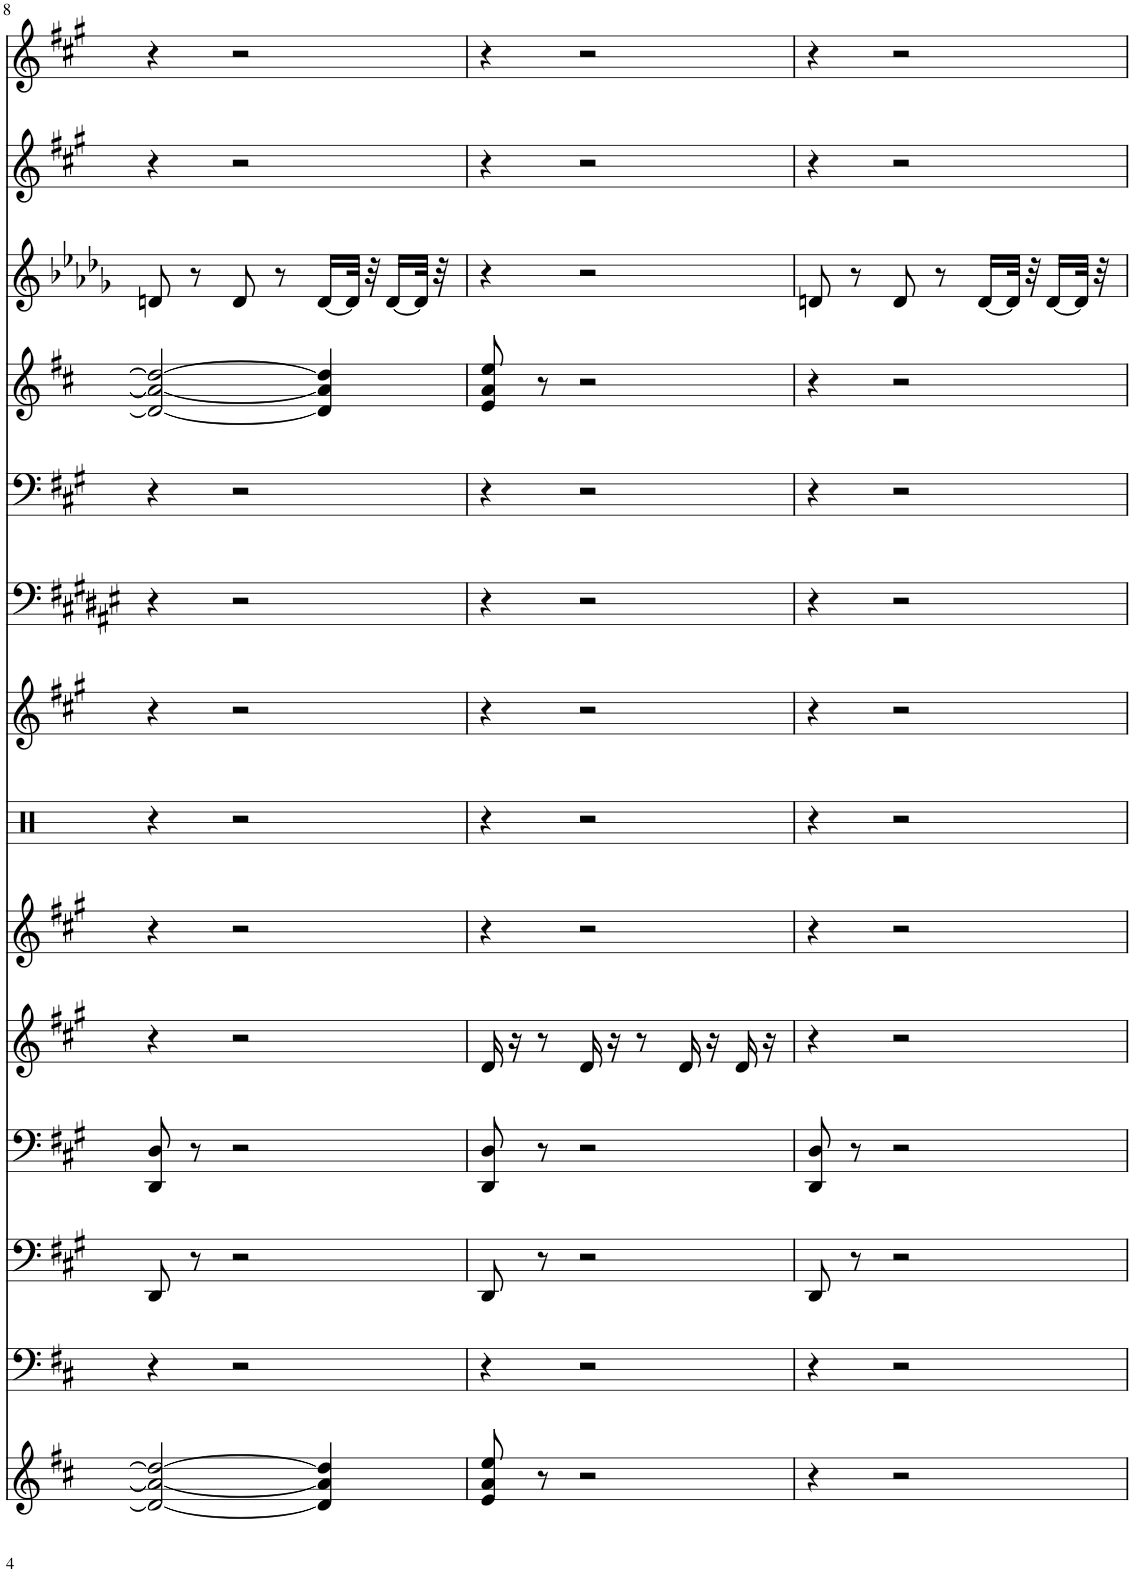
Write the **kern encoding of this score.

**kern	**kern	**kern	**kern	**kern	**kern	**kern	**kern	**kern	**kern	**kern	**kern	**kern	**kern
*part14	*part13	*part12	*part11	*part10	*part9	*part8	*part7	*part6	*part5	*part4	*part3	*part2	*part1
*staff14	*staff13	*staff12	*staff11	*staff10	*staff9	*staff8	*staff7	*staff6	*staff5	*staff4	*staff3	*staff2	*staff1
*I"Brass	*I"Timpani	*I"D.Basses	*I"Cellos	*I"Violas	*I"Violins	*I"Cymbals	*I"Male-voice Choir	*I"Tuba	*I"Trombones	*I"Trumpet I	*I"French Horns	*I"2 Violins	*I"Trumpet II
*I'Brs	*I'Timp	*	*	*	*	*	*I'Ch	*I'Tba	*I'Trb	*I'Tpt	*I'Hn	*	*I'Tpt
!!LO:PB:g=z
*clefG2	*clefF4	*clefF4	*clefF4	*clefG2	*clefG2	*clefX	*clefG2	*clefF4	*clefF4	*clefG2	*clefG2	*clefG2	*clefG2
*	*	*Trd7c12	*	*	*	*	*	*	*	*Trd1c2	*Trd4c7	*	*Trd1c2
*k[f#c#]	*k[f#c#]	*k[f#c#g#]	*k[f#c#g#]	*k[f#c#g#]	*k[f#c#g#]	*k[]	*k[f#c#g#]	*k[f#c#g#d#a#e#]	*k[f#c#g#]	*k[f#c#]	*k[b-e-a-d-g-]	*k[f#c#g#]	*k[f#c#g#]
*M6/8	*M6/8	*M6/8	*M6/8	*M6/8	*M6/8	*M6/8	*M6/8	*M6/8	*M6/8	*M6/8	*M6/8	*M6/8	*M6/8
=8	=8	=8	=8	=8	=8	=8	=8	=8	=8	=8	=8	=8	=8
2d#/_ 2a/_ 2dd#/_	4r	8DD/	8DD/ 8D/	4r	4r	4r	4r	4r	4r	2d#/_ 2a/_ 2dd#/_	8dn/	4r	4r
.	.	8r	8r	.	.	.	.	.	.	.	8r	.	.
.	2r	2r	2r	2r	2r	2r	2r	2r	2r	.	8d/	2r	2r
.	.	.	.	.	.	.	.	.	.	.	8r	.	.
4d#/] 4a/] 4dd#/]	.	.	.	.	.	.	.	.	.	4d#/] 4a/] 4dd#/]	[16d/LL	.	.
.	.	.	.	.	.	.	.	.	.	.	32d/JJk]	.	.
.	.	.	.	.	.	.	.	.	.	.	32r	.	.
.	.	.	.	.	.	.	.	.	.	.	[16d/LL	.	.
.	.	.	.	.	.	.	.	.	.	.	32d/JJk]	.	.
.	.	.	.	.	.	.	.	.	.	.	32r	.	.
=9	=9	=9	=9	=9	=9	=9	=9	=9	=9	=9	=9	=9	=9
8e/ 8a/ 8ee/	4r	8DD/	8DD/ 8D/	16d/	4r	4r	4r	4r	4r	8e/ 8a/ 8ee/	4r	4r	4r
.	.	.	.	16r	.	.	.	.	.	.	.	.	.
8r	.	8r	8r	8r	.	.	.	.	.	8r	.	.	.
2r	2r	2r	2r	16d/	2r	2r	2r	2r	2r	2r	2r	2r	2r
.	.	.	.	16r	.	.	.	.	.	.	.	.	.
.	.	.	.	8r	.	.	.	.	.	.	.	.	.
.	.	.	.	16d/	.	.	.	.	.	.	.	.	.
.	.	.	.	16r	.	.	.	.	.	.	.	.	.
.	.	.	.	16d/	.	.	.	.	.	.	.	.	.
.	.	.	.	16r	.	.	.	.	.	.	.	.	.
=10	=10	=10	=10	=10	=10	=10	=10	=10	=10	=10	=10	=10	=10
4r	4r	8DD/	8DD/ 8D/	4r	4r	4r	4r	4r	4r	4r	8dn/	4r	4r
.	.	8r	8r	.	.	.	.	.	.	.	8r	.	.
2r	2r	2r	2r	2r	2r	2r	2r	2r	2r	2r	8d/	2r	2r
.	.	.	.	.	.	.	.	.	.	.	8r	.	.
.	.	.	.	.	.	.	.	.	.	.	[16d/LL	.	.
.	.	.	.	.	.	.	.	.	.	.	32d/JJk]	.	.
.	.	.	.	.	.	.	.	.	.	.	32r	.	.
.	.	.	.	.	.	.	.	.	.	.	[16d/LL	.	.
.	.	.	.	.	.	.	.	.	.	.	32d/JJk]	.	.
.	.	.	.	.	.	.	.	.	.	.	32r	.	.
=	=	=	=	=	=	=	=	=	=	=	=	=	=
*-	*-	*-	*-	*-	*-	*-	*-	*-	*-	*-	*-	*-	*-
